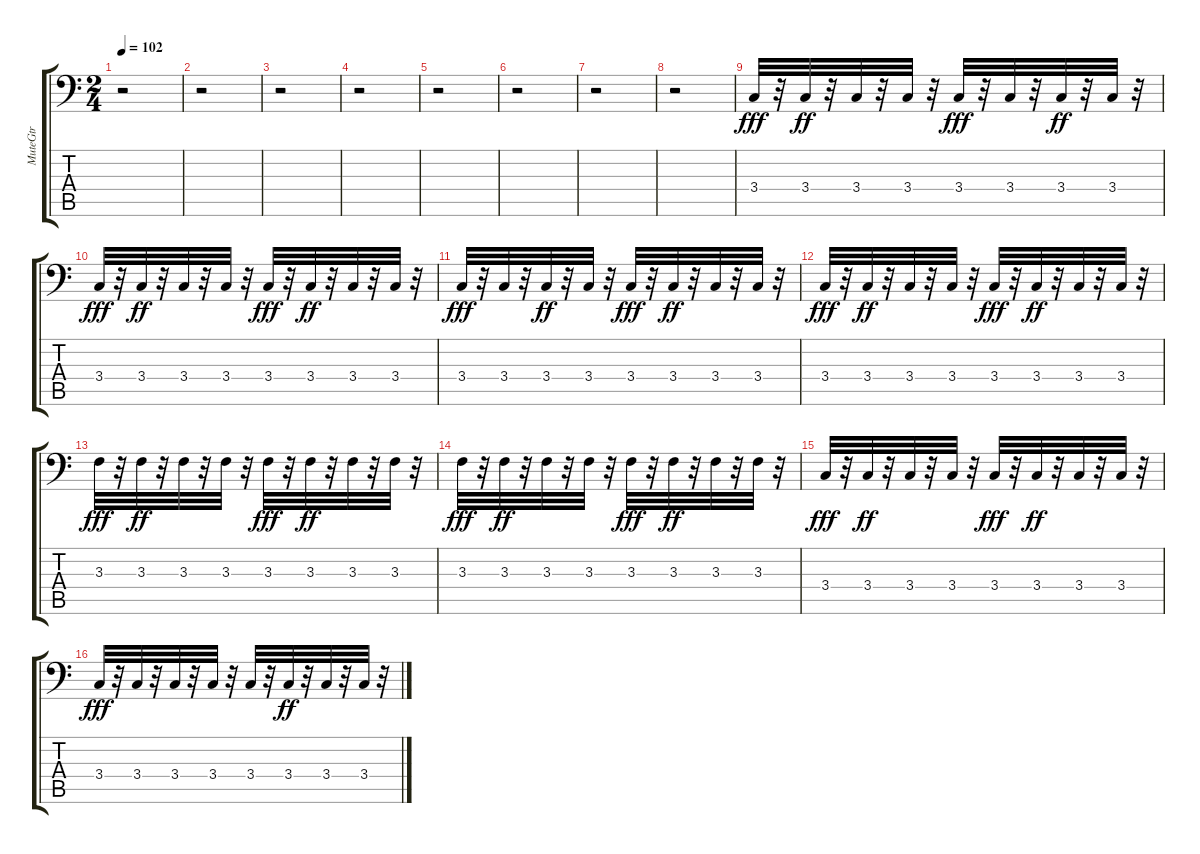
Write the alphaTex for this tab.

\track ("MuteGtr" "MuteGtr") {instrument distortionguitar}
\staff {score tabs}
\tuning (C3 G2 D2 A1 E1 B0) {hide}
\ts (2 4)
\tempo 102
\clef f4
\ks c
r.2{dy fff} |
r.2 |
r.2 |
r.2 |
r.2 |
r.2 |
r.2 |
r.2 |
3.4.32 r.32 3.4.32{dy ff} r.32 3.4.32 r.32 3.4.32 r.32 3.4.32{dy fff} r.32 3.4.32 r.32 3.4.32{dy ff} r.32 3.4.32 r.32 |
3.4.32{dy fff} r.32 3.4.32{dy ff} r.32 3.4.32 r.32 3.4.32 r.32 3.4.32{dy fff} r.32 3.4.32{dy ff} r.32 3.4.32 r.32 3.4.32 r.32 |
3.4.32{dy fff} r.32 3.4.32 r.32 3.4.32{dy ff} r.32 3.4.32 r.32 3.4.32{dy fff} r.32 3.4.32{dy ff} r.32 3.4.32 r.32 3.4.32 r.32 |
3.4.32{dy fff} r.32 3.4.32{dy ff} r.32 3.4.32 r.32 3.4.32 r.32 3.4.32{dy fff} r.32 3.4.32{dy ff} r.32 3.4.32 r.32 3.4.32 r.32 |
3.3.32{dy fff} r.32 3.3.32{dy ff} r.32 3.3.32 r.32 3.3.32 r.32 3.3.32{dy fff} r.32 3.3.32{dy ff} r.32 3.3.32 r.32 3.3.32 r.32 |
3.3.32{dy fff} r.32 3.3.32{dy ff} r.32 3.3.32 r.32 3.3.32 r.32 3.3.32{dy fff} r.32 3.3.32{dy ff} r.32 3.3.32 r.32 3.3.32 r.32 |
3.4.32{dy fff} r.32 3.4.32{dy ff} r.32 3.4.32 r.32 3.4.32 r.32 3.4.32{dy fff} r.32 3.4.32{dy ff} r.32 3.4.32 r.32 3.4.32 r.32 |
3.4.32{dy fff} r.32 3.4.32 r.32 3.4.32 r.32 3.4.32 r.32 3.4.32 r.32 3.4.32{dy ff} r.32 3.4.32 r.32 3.4.32 r.32
